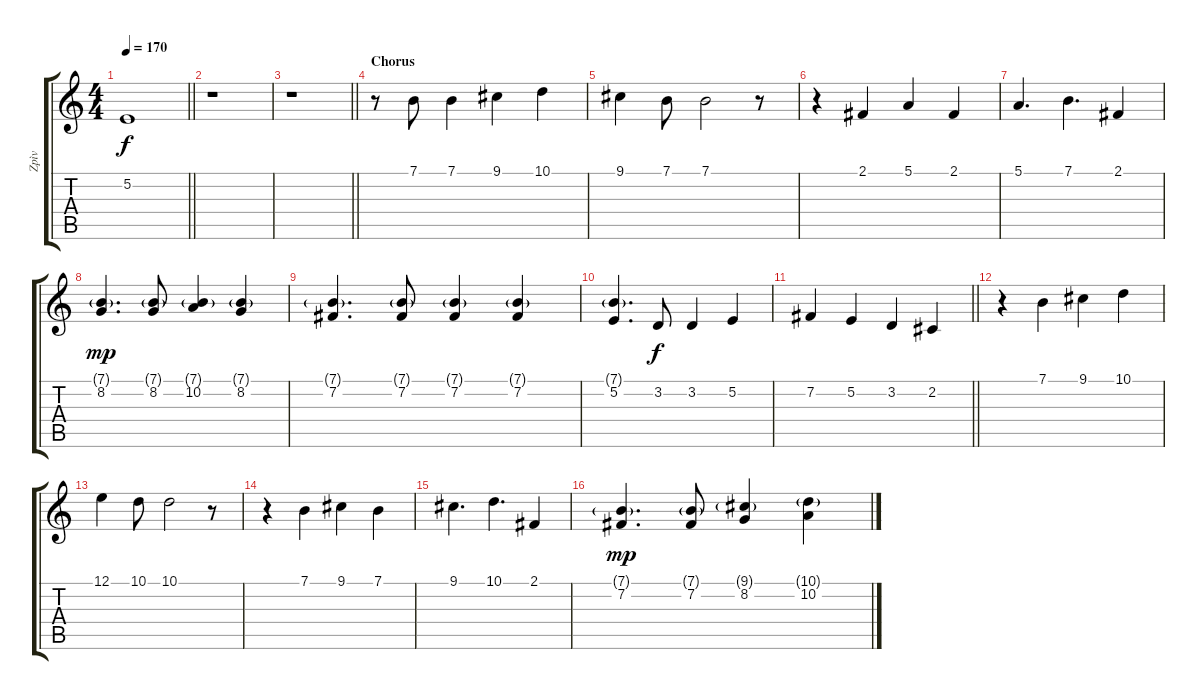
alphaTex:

\track ("Zpìv" "Zpìv") {instrument clarinet}
\staff {score tabs}
\tuning (E4 B3 G3 D3 A2 E2) {hide}
\ts (4 4)
\tempo 170
\clef g2
\barLineRight lightlight
\ks c
5.2{t}.1{dy f} |
\section ("" "")
r.1 |
\barLineRight lightlight
r.1 |
\section ("" "Chorus")
r.8 7.1.8 7.1.4 9.1.4 10.1.4 |
9.1.4 7.1.8 7.1.2 r.8 |
r.4 2.1.4 5.1.4 2.1.4 |
5.1.4{d} 7.1.4{d} 2.1.4 |
(7.1{g} 8.2).4{d dy mp} (7.1{g} 8.2).8 (7.1{g} 10.2).4 (7.1{g} 8.2).4 |
(7.1{g} 7.2).4{d} (7.1{g} 7.2).8 (7.1{g} 7.2).4 (7.1{g} 7.2).4 |
(7.1{g} 5.2).4{d} 3.2.8{dy f} 3.2.4 5.2.4 |
\barLineRight lightlight
7.2.4 5.2.4 3.2.4 2.2.4 |
\section ("" "")
r.4 7.1.4 9.1.4 10.1.4 |
12.1.4 10.1.8 10.1.2 r.8 |
r.4 7.1.4 9.1.4 7.1.4 |
9.1.4{d} 10.1.4{d} 2.1.4 |
(7.1{g} 7.2).4{d dy mp} (7.1{g} 7.2).8 (9.1{g} 8.2).4 (10.1{g} 10.2).4
